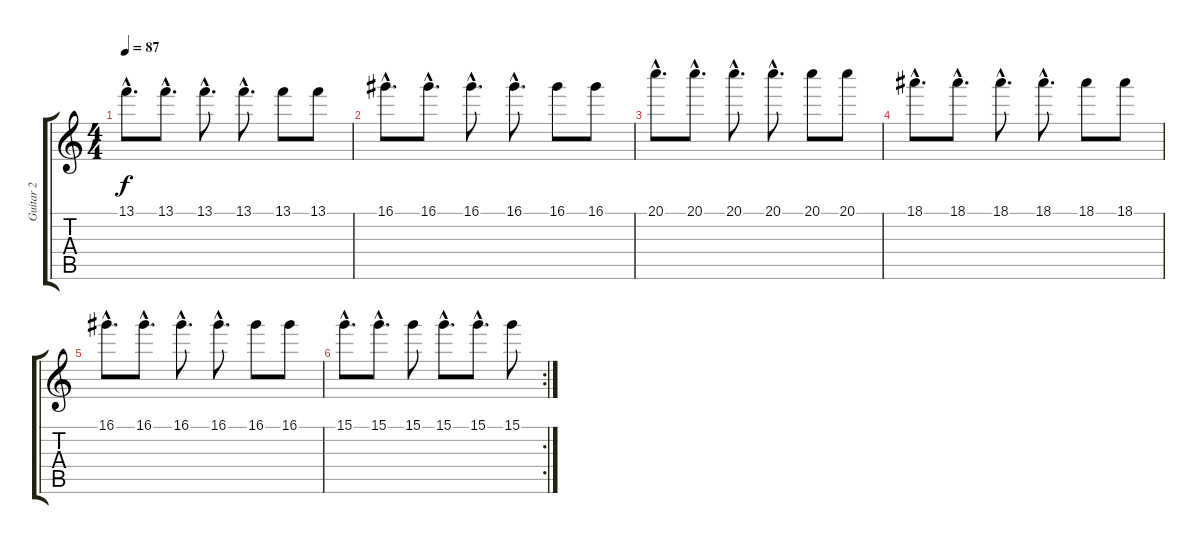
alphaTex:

\track ("Guitar 2" "Guitar 2") {instrument overdrivenguitar}
\staff {score tabs}
\tuning (E4 B3 G3 D3 A2 E2) {hide}
\ts (4 4)
\tempo 87
\clef g2
\ks c
13.1{hac}.8{d dy f} 13.1{hac}.8{d} 13.1{hac}.8{d} 13.1{hac}.8{d} 13.1.8 13.1.8 |
16.1{hac}.8{d} 16.1{hac}.8{d} 16.1{hac}.8{d} 16.1{hac}.8{d} 16.1.8 16.1.8 |
20.1{hac}.8{d} 20.1{hac}.8{d} 20.1{hac}.8{d} 20.1{hac}.8{d} 20.1.8 20.1.8 |
18.1{hac}.8{d} 18.1{hac}.8{d} 18.1{hac}.8{d} 18.1{hac}.8{d} 18.1.8 18.1.8 |
16.1{hac}.8{d} 16.1{hac}.8{d} 16.1{hac}.8{d} 16.1{hac}.8{d} 16.1.8 16.1.8 |
\rc 2
15.1{hac}.8{d} 15.1{hac}.8{d} 15.1.8 15.1{hac}.8{d} 15.1{hac}.8{d} 15.1.8
